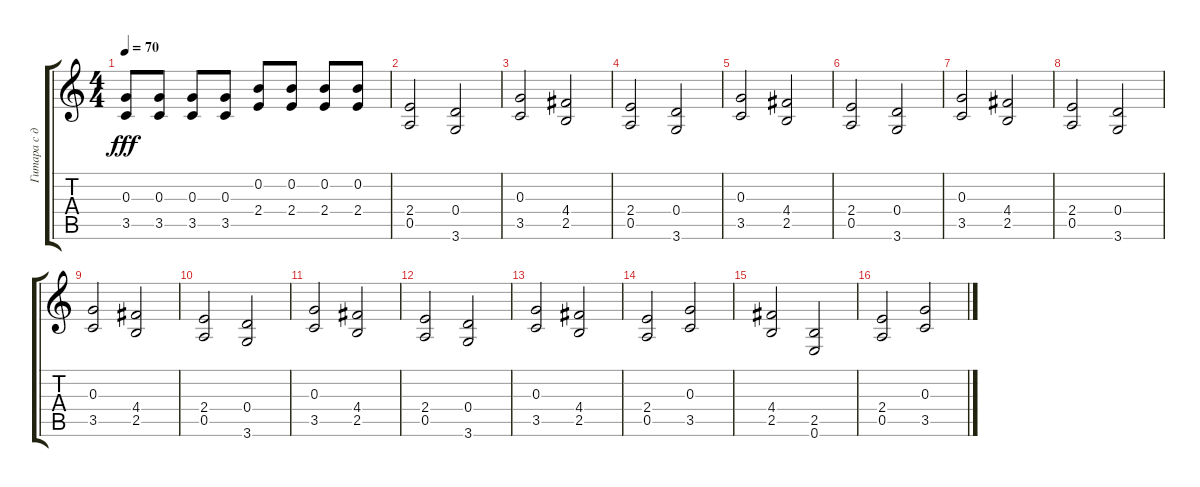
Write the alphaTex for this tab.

\track ("Гитара с дисторшном" "Гитара с д") {instrument overdrivenguitar}
\staff {score tabs}
\tuning (E4 B3 G3 D3 A2 E2) {hide}
\ts (4 4)
\tempo 70
\clef g2
\ks c
(0.3 3.5).8{dy fff} (0.3 3.5).8 (0.3 3.5).8 (0.3 3.5).8 (0.2 2.4).8 (0.2 2.4).8 (0.2 2.4).8 (0.2 2.4).8 |
(2.4 0.5).2 (0.4 3.6).2 |
(0.3 3.5).2 (4.4 2.5).2 |
(2.4 0.5).2 (0.4 3.6).2 |
(0.3 3.5).2 (4.4 2.5).2 |
(2.4 0.5).2 (0.4 3.6).2 |
(0.3 3.5).2 (4.4 2.5).2 |
(2.4 0.5).2 (0.4 3.6).2 |
(0.3 3.5).2 (4.4 2.5).2 |
(2.4 0.5).2 (0.4 3.6).2 |
(0.3 3.5).2 (4.4 2.5).2 |
(2.4 0.5).2 (0.4 3.6).2 |
(0.3 3.5).2 (4.4 2.5).2 |
(2.4 0.5).2 (0.3 3.5).2 |
(4.4 2.5).2 (2.5 0.6).2 |
(2.4 0.5).2 (0.3 3.5).2
